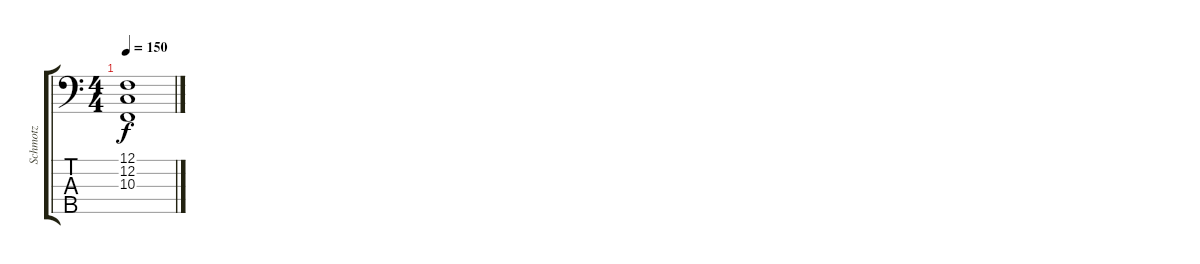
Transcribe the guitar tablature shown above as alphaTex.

\track ("Schmotz" "Schmotz") {instrument stringensemble1}
\staff {score tabs}
\tuning (F2 C2 G1 D1 A0) {hide}
\ts (4 4)
\tempo 150
\clef f4
\ks c
(12.1{t} 12.2{t} 10.3{t}).1{dy f}
